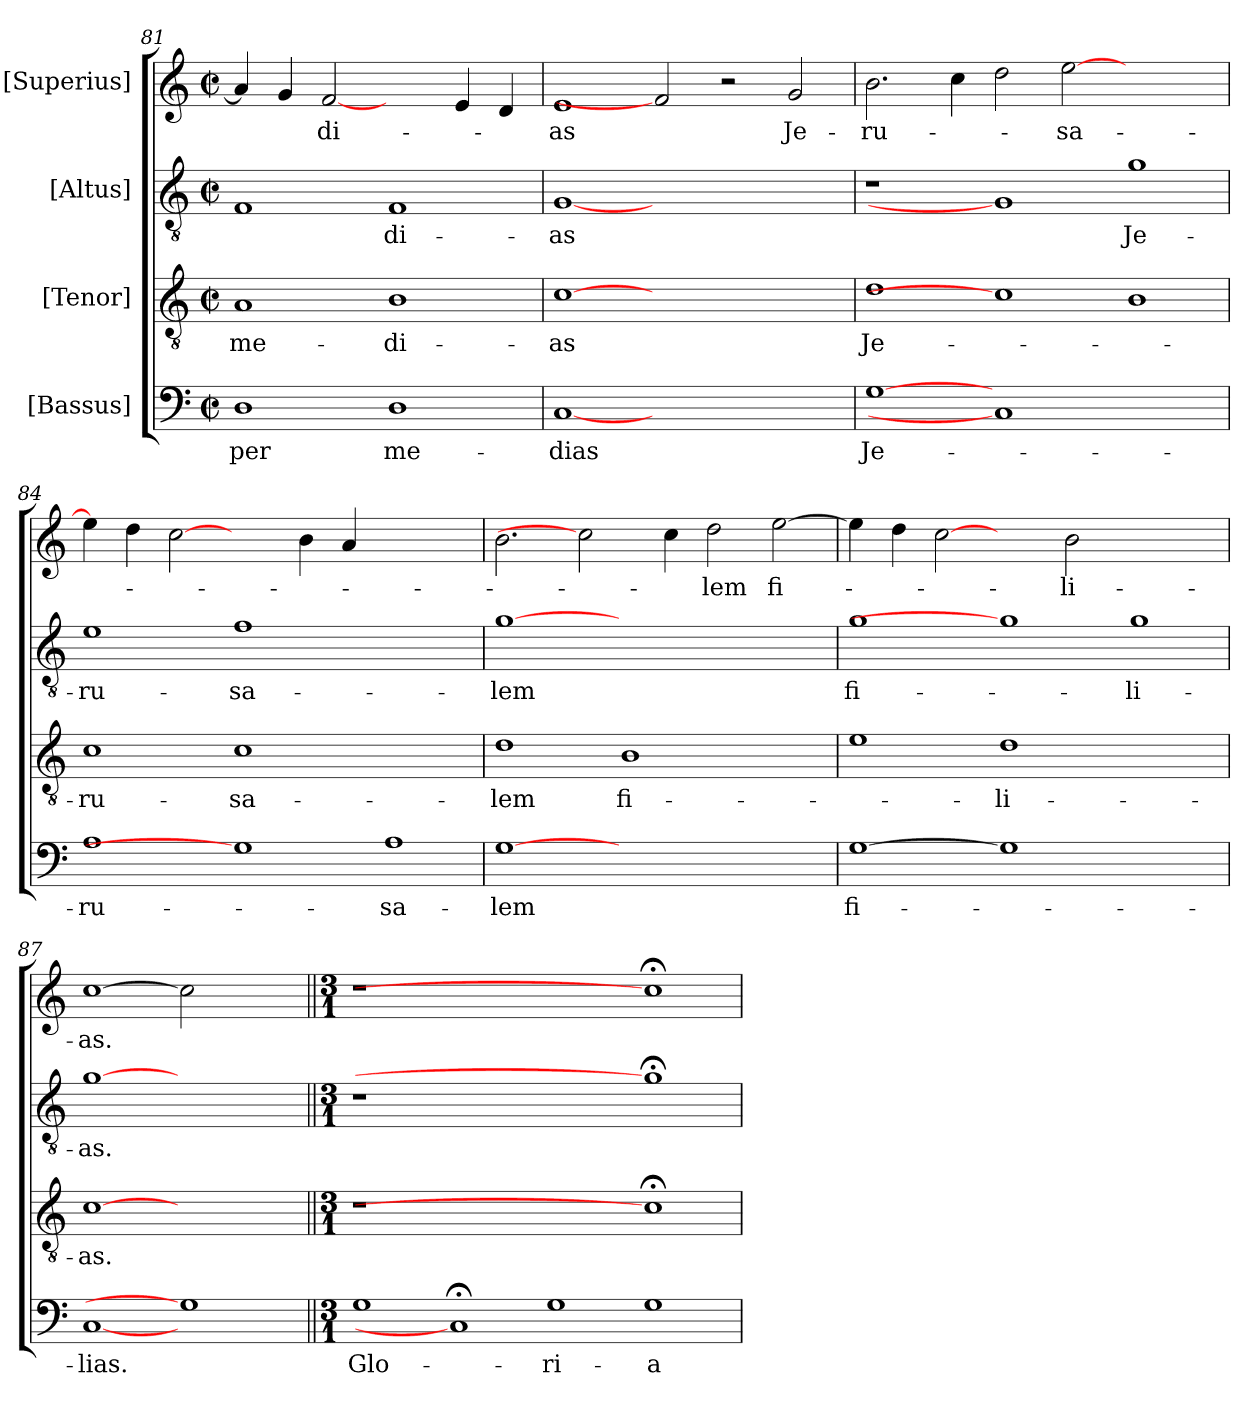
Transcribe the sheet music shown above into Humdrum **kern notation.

**kern	**text	**kern	**text	**kern	**text	**kern	**text
*part4	*part4	*part3	*part3	*part2	*part2	*part1	*part1
*staff4	*staff4	*staff3	*staff3	*staff2	*staff2	*staff1	*staff1
*I"[Bassus]	*	*I"[Tenor]	*	*I"[Altus]	*	*I"[Superius]	*
*clefF4	*	*clefGv2	*	*clefGv2	*	*clefG2	*
*	*	*ITrd7c12	*	*ITrd7c12	*	*	*
*k[]	*	*k[]	*	*k[]	*	*k[]	*
*C:	*	*C:	*	*C:	*	*C:	*
*M2/2	*	*M2/2	*	*M2/2	*	*M2/2	*
*met(c|)	*	*met(c|)	*	*met(c|)	*	*met(c|)	*
=81	=81	=81	=81	=81	=81	=81	=81
!	!LO:LY:b:color=#000000	!	!	!	!	!	!
!	!	!	!LO:LY:b:color=#000000	!	!	!	!
1Di	per	1AAi	me-	1FFi	.	4ai/]	.
.	.	.	.	.	.	4gi/	.
!	!	!	!	!	!	!	!LO:LY:b:color=#000000
.	.	.	.	.	.	[2fi	-di-
!	!LO:LY:b:color=#000000	!	!	!	!	!	!
!	!	!	!LO:LY:b:color=#000000	!	!	!	!
!	!	!	!	!	!LO:LY:b:color=#000000	!	!
1Di	me-	1BBi	-di-	1FFi	-di-	2ryy	.
.	.	.	.	.	.	4ei/	.
.	.	.	.	.	.	4di/	.
=82	=82	=82	=82	=82	=82	=82	=82
!	!LO:LY:b:color=#000000	!	!	!	!	!	!
!	!	!	!LO:LY:b:color=#000000	!	!	!	!
!	!	!	!	!	!LO:LY:b:color=#000000	!	!
!	!	!	!	!	!	!	!LO:LY:b:color=#000000
[1Ci	-dias	[1Ci	-as	[1GGi	-as	1ei	-as
1.ryy	.	1.ryy	.	1.ryy	.	2fi]	.
.	.	.	.	.	.	2r	.
!	!	!	!	!	!	!	!LO:LY:b:color=#000000
.	.	.	.	.	.	2gi/	Je-
=83	=83	=83	=83	=83	=83	=83	=83
!	!LO:LY:b:color=#000000	!	!	!	!	!	!
!	!	!	!LO:LY:b:color=#000000	!	!	!	!
!	!	!	!	!	!	!	!LO:LY:b:color=#000000
[1Gi	Je-	1Di	Je-	1r	.	2.bi\	-ru-
.	.	.	.	.	.	4cci\	.
1Ci]	.	1Ci]	.	1GGi]	.	2ddi\	.
!	!	!	!	!	!	!	!LO:LY:b:color=#000000
.	.	.	.	.	.	[>2eei\	-sa-
!	!	!	!	!	!LO:LY:b:color=#000000	!	!
1ryy	.	1BBi	.	1Gi	Je-	1ryy	.
!!LO:PB:g=z
=84	=84	=84	=84	=84	=84	=84	=84
!	!LO:LY:b:color=#000000	!	!	!	!	!	!
!	!	!	!LO:LY:b:color=#000000	!	!	!	!
!	!	!	!	!	!LO:LY:b:color=#000000	!	!
1Ai	-ru-	1Ci	-ru-	1Ei	-ru-	4eei\]	.
.	.	.	.	.	.	4ddi\	.
.	.	.	.	.	.	[2cci	.
!	!	!	!LO:LY:b:color=#000000	!	!	!	!
!	!	!	!	!	!LO:LY:b:color=#000000	!	!
1Gi]	.	1Ci	-sa-	1Fi	-sa-	2ryy	.
.	.	.	.	.	.	4bi\	.
.	.	.	.	.	.	4ai/	.
!	!LO:LY:b:color=#000000	!	!	!	!	!	!
1Ai	-sa-	1ryy	.	1ryy	.	1ryy	.
=85	=85	=85	=85	=85	=85	=85	=85
!	!LO:LY:b:color=#000000	!	!	!	!	!	!
!	!	!	!LO:LY:b:color=#000000	!	!	!	!
!	!	!	!	!	!LO:LY:b:color=#000000	!	!
[1Gi	-lem	1Di	-lem	[1Gi	-lem	2.bi\	.
.	.	.	.	.	.	2cci]	.
!	!	!	!LO:LY:b:color=#000000	!	!	!	!
1.ryy	.	1BBi	fi-	1.ryy	.	.	.
.	.	.	.	.	.	4cci\	.
!	!	!	!	!	!	!	!LO:LY:b:color=#000000
.	.	.	.	.	.	2ddi\	-lem
!	!	!	!	!	!	!	!LO:LY:b:color=#000000
.	.	2ryy	.	.	.	[>2eei\	fi-
=86	=86	=86	=86	=86	=86	=86	=86
!	!LO:LY:b:color=#000000	!	!	!	!	!	!
!	!	!	!	!	!LO:LY:b:color=#000000	!	!
[1Gi	fi-	1Ei	.	1Gi	fi-	4eei\]	.
.	.	.	.	.	.	4ddi\	.
.	.	.	.	.	.	[2cci	.
!	!	!	!LO:LY:b:color=#000000	!	!	!	!
1Gi]	.	1Di	-li-	1Gi]	.	2ryy	.
!	!	!	!	!	!	!	!LO:LY:b:color=#000000
.	.	.	.	.	.	2bi\	-li-
!	!	!	!	!	!LO:LY:b:color=#000000	!	!
1ryy	.	1ryy	.	1Gi	-li-	1ryy	.
=87	=87	=87	=87	=87	=87	=87	=87
!	!LO:LY:b:color=#000000	!	!	!	!	!	!
!	!	!	!LO:LY:b:color=#000000	!	!	!	!
!	!	!	!	!	!LO:LY:b:color=#000000	!	!
!	!	!	!	!	!	!	!LO:LY:b:color=#000000
[1Ci	-lias.	[1Ci	-as.	[1Gi	-as.	[1cci	-as.
1Gi]	.	1ryy	.	1ryy	.	2cci]	.
.	.	.	.	.	.	2ryy	.
=88||	=88||	=88||	=88||	=88||	=88||	=88||	=88||
*M3/1	*	*M3/1	*	*M3/1	*	*M3/1	*
!	!LO:LY:b:color=#000000	!LO:N:vis=1	!	!LO:N:vis=1	!	!LO:N:vis=1	!
1Gi	Glo-	0.r	.	0.r	.	0.r	.
1C;i]	.	.	.	.	.	.	.
!	!LO:LY:b:color=#000000	!	!	!	!	!	!
1Gi	-ri-	.	.	.	.	.	.
!	!LO:LY:b:color=#000000	!	!	!	!	!	!
1Gi	-a	1C;i]	.	1G;i]	.	1cc;i]	.
=	=	=	=	=	=	=	=
*-	*-	*-	*-	*-	*-	*-	*-
